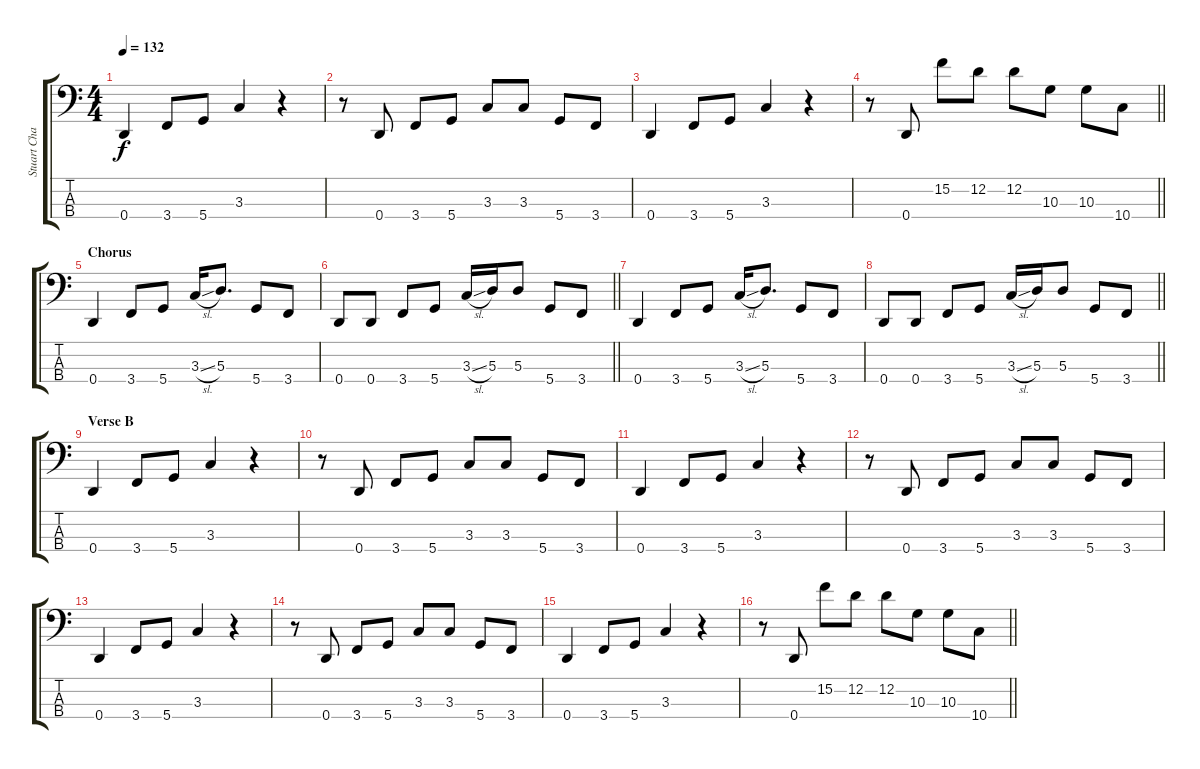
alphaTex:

\track ("Stuart Chatwood (Bass)" "Stuart Cha") {instrument electricbassfinger}
\staff {score tabs}
\tuning (G2 D2 A1 D1) {hide}
\ts (4 4)
\tempo 132
\clef f4
\ks c
0.4.4{dy f} 3.4.8 5.4.8 3.3.4 r.4 |
r.8 0.4.8 3.4.8 5.4.8 3.3.8 3.3.8 5.4.8 3.4.8 |
0.4.4 3.4.8 5.4.8 3.3.4 r.4 |
\barLineRight lightlight
r.8 0.4.8 15.2.8 12.2.8 12.2.8 10.3.8 10.3.8 10.4.8 |
\section ("" "Chorus")
0.4.4 3.4.8 5.4.8 3.3{sl}.16 5.3.8{d} 5.4.8 3.4.8 |
\barLineRight lightlight
0.4.8 0.4.8 3.4.8 5.4.8 3.3{sl}.16 5.3.16 5.3.8 5.4.8 3.4.8 |
0.4.4 3.4.8 5.4.8 3.3{sl}.16 5.3.8{d} 5.4.8 3.4.8 |
\barLineRight lightlight
0.4.8 0.4.8 3.4.8 5.4.8 3.3{sl}.16 5.3.16 5.3.8 5.4.8 3.4.8 |
\section ("" "Verse B")
0.4.4 3.4.8 5.4.8 3.3.4 r.4 |
r.8 0.4.8 3.4.8 5.4.8 3.3.8 3.3.8 5.4.8 3.4.8 |
0.4.4 3.4.8 5.4.8 3.3.4 r.4 |
r.8 0.4.8 3.4.8 5.4.8 3.3.8 3.3.8 5.4.8 3.4.8 |
0.4.4 3.4.8 5.4.8 3.3.4 r.4 |
r.8 0.4.8 3.4.8 5.4.8 3.3.8 3.3.8 5.4.8 3.4.8 |
0.4.4 3.4.8 5.4.8 3.3.4 r.4 |
\barLineRight lightlight
r.8 0.4.8 15.2.8 12.2.8 12.2.8 10.3.8 10.3.8 10.4.8
